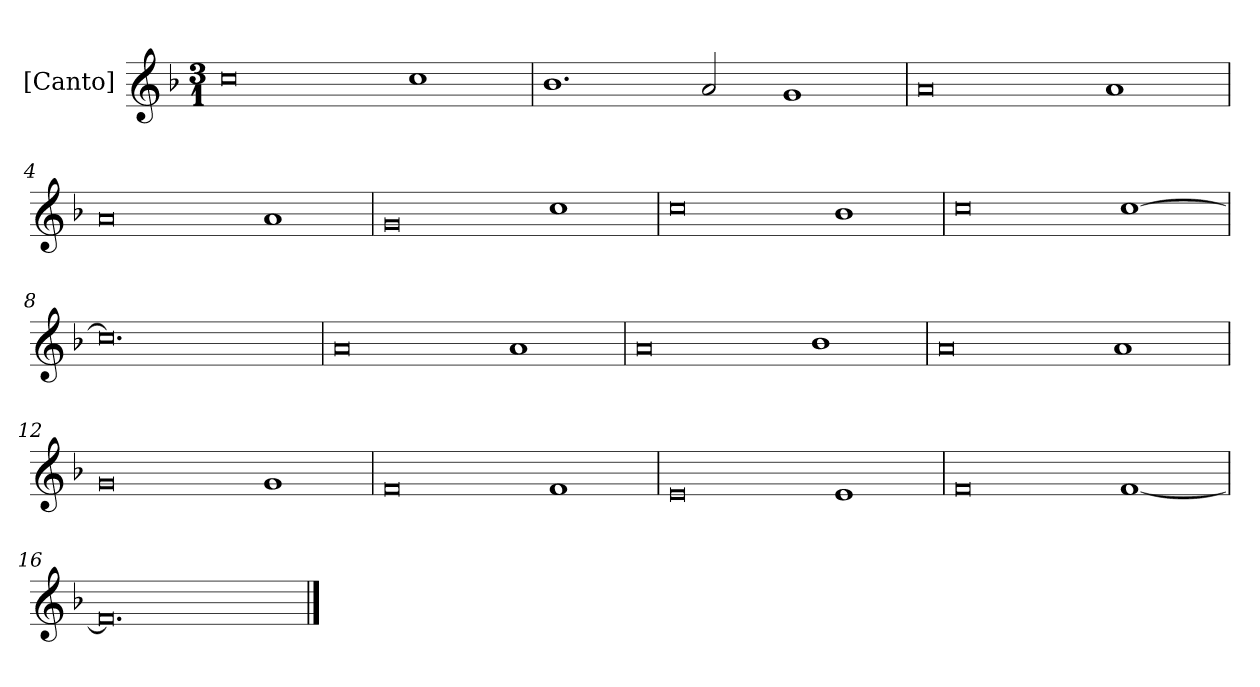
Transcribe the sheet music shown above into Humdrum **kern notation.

**kern
*part1
*staff1
*I"[Canto]
*clefG2
*k[b-]
*M3/1
=1
0cc
1cc
=2
1.b-
2a
1g
=3
0a
1a
=4
0a
1a
=5
0g
1cc
=6
0cc
1b-
=7
0cc
[1cc
=8
0.cc]
=9
0a
1a
=10
0a
1b-
=11
0a
1a
=12
0g
1g
=13
0f
1f
=14
0e
1e
=15
0f
[1f
=16
0.f]
==
*-
